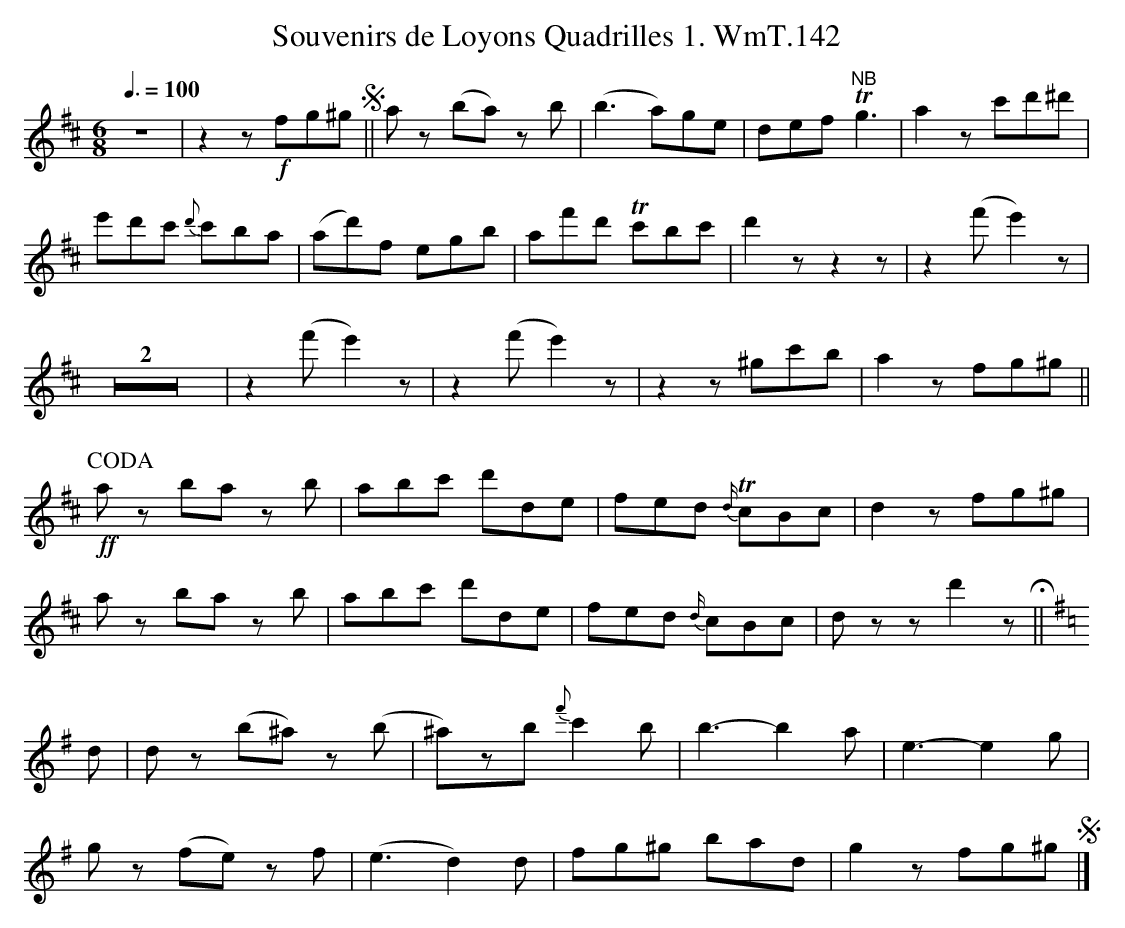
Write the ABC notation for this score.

X:1
T:Souvenirs de Loyons Quadrilles 1. WmT.142
M:6/8
L:1/8
Q:3/8=100
K:D
Z|z2z !f!fg^gS||az (ba) zb|(b3 a)ge|def "^NB"Tg3|a2z c'd'^d'|
e'd'c' {d'}c'ba|(ad')f egb|af'd' Tc'bc'|d'2z z2z|z2(f' e'2)z|
Z2|z2(f' e'2)z|z2(f' e'2)z|z2z ^gc'b|a2z fg^g||
P:CODA
!ff!az ba zb|abc' d'de|fed {d/}TcBc|d2z fg^g|
az ba zb|abc' d'de|fed {d/}cBc|dzzd'2zH||
K:G
d|dz (b^a) z(b|^a)zb {f'}c'2b|b3- b2a|e3- e2g|
gz (fe) zf|(e3 d2)d|fg^g bad|g2z fg^g S|]
